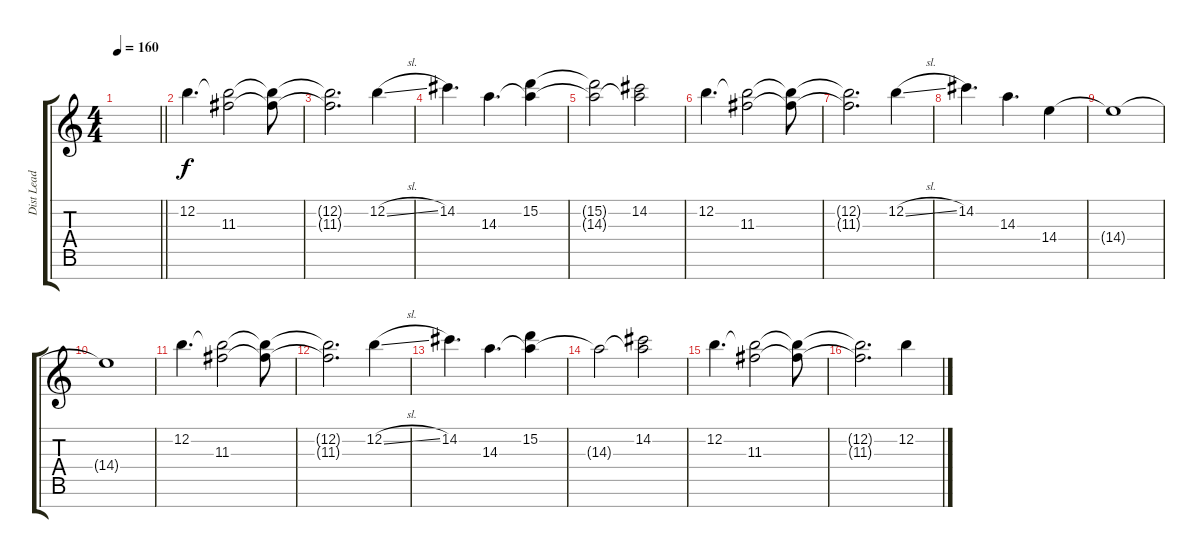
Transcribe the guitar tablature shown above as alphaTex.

\track ("Dist Lead" "Dist Lead") {instrument distortionguitar}
\staff {score tabs}
\tuning (E4 B3 G3 D3 A2 E2 B1) {hide}
\ts (4 4)
\tempo 160
\clef g2
\barLineRight lightlight
\ks c
|
12.2.4{d} (12.2{t} 11.3).2 (12.2{t} 11.3{t}).8 |
(12.2{t} 11.3{t}).2{d} 12.2{sl}.4 |
14.2.4{d} 14.3.4{d} (15.2 14.3{t}).4 |
(15.2{t} 14.3{t}).2 (14.2 14.3{t}).2 |
12.2.4{d} (12.2{t} 11.3).2 (12.2{t} 11.3{t}).8 |
(12.2{t} 11.3{t}).2{d} 12.2{sl}.4 |
14.2.4{d} 14.3.4{d} 14.4.4 |
14.4{t}.1 |
14.4{t}.1 |
12.2.4{d} (12.2{t} 11.3).2 (12.2{t} 11.3{t}).8 |
(12.2{t} 11.3{t}).2{d} 12.2{sl}.4 |
14.2.4{d} 14.3.4{d} (15.2 14.3{t}).4 |
14.3{t}.2 (14.2 14.3{t}).2 |
12.2.4{d} (12.2{t} 11.3).2 (12.2{t} 11.3{t}).8 |
(12.2{t} 11.3{t}).2{d} 12.2{sl}.4
